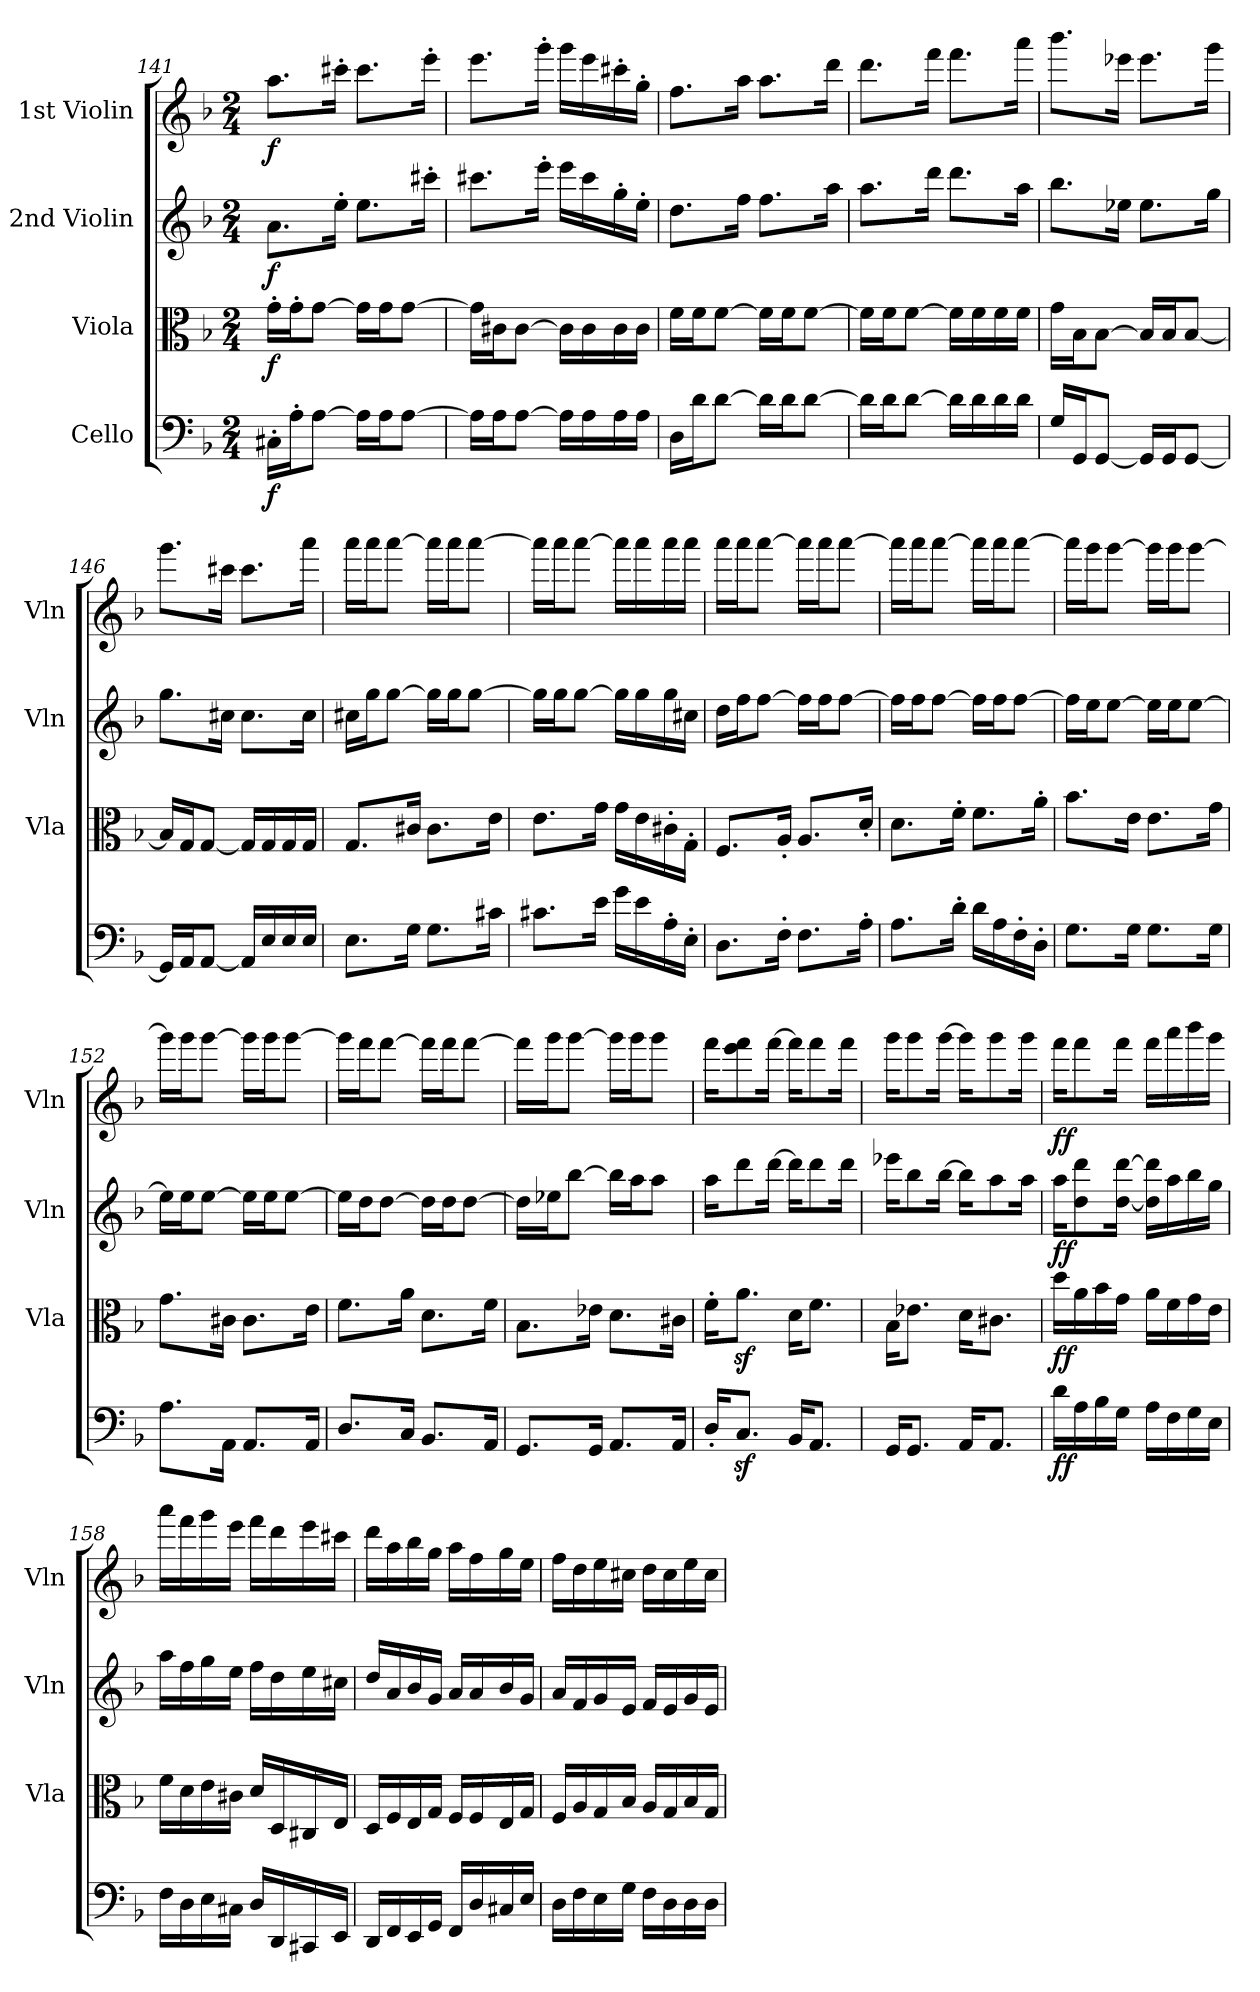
**kern	**dynam	**kern	**dynam	**kern	**dynam	**kern	**dynam
*part4	*part4	*part3	*part3	*part2	*part2	*part1	*part1
*staff4	*staff4	*staff3	*staff3	*staff2	*staff2	*staff1	*staff1
*I"Cello	*	*I"Viola	*	*I"2nd Violin	*	*I"1st Violin	*
*	*	*I'Vla	*	*I'Vln	*	*I'Vln	*
!!LO:LB:g=z
*clefF4	*	*clefC3	*	*clefG2	*	*clefG2	*
*k[b-]	*	*k[b-]	*	*k[b-]	*	*k[b-]	*
*F:	*	*F:	*	*F:	*	*F:	*
*M2/4	*	*M2/4	*	*M2/4	*	*M2/4	*
=141	=141	=141	=141	=141	=141	=141	=141
!	!LO:DY:b	!	!LO:DY:b	!	!LO:DY:b	!	!LO:DY:b
16C#X'\LL	f	16g'\LL	f	8.a\L	f	8.aa\L	f
16A'\J	.	16g'\J	.	.	.	.	.
[8A\J	.	[8g\J	.	.	.	.	.
.	.	.	.	16ee'\Jk	.	16ccc#X'\Jk	.
16A\LL]	.	16g\LL]	.	8.ee\L	.	8.ccc#\L	.
16A\J	.	16g\J	.	.	.	.	.
[8A\J	.	[8g\J	.	.	.	.	.
.	.	.	.	16ccc#X'\Jk	.	16eee'\Jk	.
=142	=142	=142	=142	=142	=142	=142	=142
16A\LL]	.	16g\LL]	.	8.ccc#X\L	.	8.eee\L	.
16A\J	.	16c#X\J	.	.	.	.	.
[8A\J	.	[8c#\J	.	.	.	.	.
.	.	.	.	16eee'\Jk	.	16ggg'\Jk	.
16A\LL]	.	16c#\LL]	.	16eee\LL	.	16ggg\LL	.
16A\	.	16c#\	.	16ccc#\	.	16eee\	.
16A\	.	16c#\	.	16gg'\	.	16ccc#X'\	.
16A\JJ	.	16c#\JJ	.	16ee'\JJ	.	16gg'\JJ	.
=143	=143	=143	=143	=143	=143	=143	=143
16D\LL	.	16f\LL	.	8.dd\L	.	8.ff\L	.
16d\J	.	16f\J	.	.	.	.	.
[8d\J	.	[8f\J	.	.	.	.	.
.	.	.	.	16ff\Jk	.	16aa\Jk	.
16d\LL]	.	16f\LL]	.	8.ff\L	.	8.aa\L	.
16d\J	.	16f\J	.	.	.	.	.
[8d\J	.	[8f\J	.	.	.	.	.
.	.	.	.	16aa\Jk	.	16ddd\Jk	.
=144	=144	=144	=144	=144	=144	=144	=144
16d\LL]	.	16f\LL]	.	8.aa\L	.	8.ddd\L	.
16d\J	.	16f\J	.	.	.	.	.
[8d\J	.	[8f\J	.	.	.	.	.
.	.	.	.	16ddd\Jk	.	16fff\Jk	.
16d\LL]	.	16f\LL]	.	8.ddd\L	.	8.fff\L	.
16d\	.	16f\	.	.	.	.	.
16d\	.	16f\	.	.	.	.	.
16d\JJ	.	16f\JJ	.	16aa\Jk	.	16aaa\Jk	.
!!LO:LB:g=z
=145	=145	=145	=145	=145	=145	=145	=145
16G/LL	.	16g\LL	.	8.bb-\L	.	8.bbb-\L	.
16GG/J	.	16B-\J	.	.	.	.	.
[8GG/J	.	[8B-\J	.	.	.	.	.
.	.	.	.	16ee-X\Jk	.	16eee-X\Jk	.
16GG/LL]	.	16B-/LL]	.	8.ee-\L	.	8.eee-\L	.
16GG/J	.	16B-/J	.	.	.	.	.
[8GG/J	.	[8B-/J	.	.	.	.	.
.	.	.	.	16gg\Jk	.	16ggg\Jk	.
=146	=146	=146	=146	=146	=146	=146	=146
16GG/LL]	.	16B-/LL]	.	8.gg\L	.	8.ggg\L	.
16AA/J	.	16G/J	.	.	.	.	.
[8AA/J	.	[8G/J	.	.	.	.	.
.	.	.	.	16cc#X\Jk	.	16ccc#X\Jk	.
16AA/LL]	.	16G/LL]	.	8.cc#\L	.	8.ccc#\L	.
16E/	.	16G/	.	.	.	.	.
16E/	.	16G/	.	.	.	.	.
16E/JJ	.	16G/JJ	.	16cc#\Jk	.	16aaa\Jk	.
=147	=147	=147	=147	=147	=147	=147	=147
8.E\L	.	8.G/L	.	16cc#X\LL	.	16aaa\LL	.
.	.	.	.	16gg\J	.	16aaa\J	.
.	.	.	.	[8gg\J	.	[8aaa\J	.
16G\Jk	.	16c#X/Jk	.	.	.	.	.
8.G\L	.	8.c#\L	.	16gg\LL]	.	16aaa\LL]	.
.	.	.	.	16gg\J	.	16aaa\J	.
.	.	.	.	[8gg\J	.	[8aaa\J	.
16c#X\Jk	.	16e\Jk	.	.	.	.	.
=148	=148	=148	=148	=148	=148	=148	=148
8.c#X\L	.	8.e\L	.	16gg\LL]	.	16aaa\LL]	.
.	.	.	.	16gg\J	.	16aaa\J	.
.	.	.	.	[8gg\J	.	[8aaa\J	.
16e\Jk	.	16g\Jk	.	.	.	.	.
16g\LL	.	16g\LL	.	16gg\LL]	.	16aaa\LL]	.
16e\	.	16e\	.	16gg\	.	16aaa\	.
16A'\	.	16c#X'\	.	16gg\	.	16aaa\	.
16E'\JJ	.	16G'\JJ	.	16cc#X\JJ	.	16aaa\JJ	.
!!LO:PB:g=z
=149	=149	=149	=149	=149	=149	=149	=149
8.D\L	.	8.F/L	.	16dd\LL	.	16aaa\LL	.
.	.	.	.	16ff\J	.	16aaa\J	.
.	.	.	.	[8ff\J	.	[8aaa\J	.
16F'\Jk	.	16A'/Jk	.	.	.	.	.
8.F\L	.	8.A/L	.	16ff\LL]	.	16aaa\LL]	.
.	.	.	.	16ff\J	.	16aaa\J	.
.	.	.	.	[8ff\J	.	[8aaa\J	.
16A'\Jk	.	16d'/Jk	.	.	.	.	.
=150	=150	=150	=150	=150	=150	=150	=150
8.A\L	.	8.d\L	.	16ff\LL]	.	16aaa\LL]	.
.	.	.	.	16ff\J	.	16aaa\J	.
.	.	.	.	[8ff\J	.	[8aaa\J	.
16d'\Jk	.	16f'\Jk	.	.	.	.	.
16d\LL	.	8.f\L	.	16ff\LL]	.	16aaa\LL]	.
16A\	.	.	.	16ff\J	.	16aaa\J	.
16F'\	.	.	.	[8ff\J	.	[8aaa\J	.
16D'\JJ	.	16a'\Jk	.	.	.	.	.
=151	=151	=151	=151	=151	=151	=151	=151
8.G\L	.	8.b-\L	.	16ff\LL]	.	16aaa\LL]	.
.	.	.	.	16ee\J	.	16ggg\J	.
.	.	.	.	[8ee\J	.	[8ggg\J	.
16G\Jk	.	16e\Jk	.	.	.	.	.
8.G\L	.	8.e\L	.	16ee\LL]	.	16ggg\LL]	.
.	.	.	.	16ee\J	.	16ggg\J	.
.	.	.	.	[8ee\J	.	[8ggg\J	.
16G\Jk	.	16g\Jk	.	.	.	.	.
=152	=152	=152	=152	=152	=152	=152	=152
8.A\L	.	8.g\L	.	16ee\LL]	.	16ggg\LL]	.
.	.	.	.	16ee\J	.	16ggg\J	.
.	.	.	.	[8ee\J	.	[8ggg\J	.
16AA\Jk	.	16c#X\Jk	.	.	.	.	.
8.AA/L	.	8.c#\L	.	16ee\LL]	.	16ggg\LL]	.
.	.	.	.	16ee\J	.	16ggg\J	.
.	.	.	.	[8ee\J	.	[8ggg\J	.
16AA/Jk	.	16e\Jk	.	.	.	.	.
=153	=153	=153	=153	=153	=153	=153	=153
8.D/L	.	8.f\L	.	16ee\LL]	.	16ggg\LL]	.
.	.	.	.	16dd\J	.	16fff\J	.
.	.	.	.	[8dd\J	.	[8fff\J	.
16C/Jk	.	16a\Jk	.	.	.	.	.
8.BB-/L	.	8.d\L	.	16dd\LL]	.	16fff\LL]	.
.	.	.	.	16dd\J	.	16fff\J	.
.	.	.	.	[8dd\J	.	[8fff\J	.
16AA/Jk	.	16f\Jk	.	.	.	.	.
!!LO:LB:g=z
=154	=154	=154	=154	=154	=154	=154	=154
8.GG/L	.	8.B-\L	.	16dd\LL]	.	16fff\LL]	.
.	.	.	.	16ee-X\J	.	16ggg\J	.
.	.	.	.	[8bb-\J	.	[8ggg\J	.
16GG/Jk	.	16e-X\Jk	.	.	.	.	.
8.AA/L	.	8.d\L	.	16bb-\LL]	.	16ggg\LL]	.
.	.	.	.	16aa\J	.	16ggg\J	.
.	.	.	.	8aa\J	.	8ggg\J	.
16AA/Jk	.	16c#X\Jk	.	.	.	.	.
=155	=155	=155	=155	=155	=155	=155	=155
16D'/KL	.	16f'\KL	.	16aa\KL	.	16fff\KL	.
8.Cz</J	.	8.az<\J	.	8ddd\	.	8eee\ 8fff\	.
.	.	.	.	[16ddd\Jk	.	[16fff\Jk	.
16BB-/KL	.	16d\KL	.	16ddd\KL]	.	16fff\KL]	.
8.AA/J	.	8.f\J	.	8ddd\	.	8fff\	.
.	.	.	.	16ddd\Jk	.	16fff\Jk	.
=156	=156	=156	=156	=156	=156	=156	=156
16GG/KL	.	16B-\KL	.	16eee-X\KL	.	16ggg\KL	.
8.GG/J	.	8.e-X\J	.	8bb-\	.	8ggg\	.
.	.	.	.	[16bb-\Jk	.	[16ggg\Jk	.
16AA/KL	.	16d\KL	.	16bb-\KL]	.	16ggg\KL]	.
8.AA/J	.	8.c#X\J	.	8aa\	.	8ggg\	.
.	.	.	.	16aa\Jk	.	16ggg\Jk	.
=157	=157	=157	=157	=157	=157	=157	=157
!	!LO:DY:b	!	!LO:DY:b	!	!LO:DY:b	!	!LO:DY:b
16d\LL	ff	16dd\LL	ff	16aa\KL	ff	16fff\KL	ff
16A\	.	16a\	.	8dd\ 8ddd\	.	8fff\	.
16B-\	.	16b-\	.	.	.	.	.
16G\JJ	.	16g\JJ	.	[16dd\ [16ddd\Jk	.	16fff\Jk	.
16A\LL	.	16a\LL	.	16dd\] 16ddd\]LL	.	16fff\LL	.
16F\	.	16f\	.	16aa\	.	16aaa\	.
16G\	.	16g\	.	16bb-\	.	16bbb-\	.
16E\JJ	.	16e\JJ	.	16gg\JJ	.	16ggg\JJ	.
!!LO:PB:g=z
=158	=158	=158	=158	=158	=158	=158	=158
16F\LL	.	16f\LL	.	16aa\LL	.	16aaa\LL	.
16D\	.	16d\	.	16ff\	.	16fff\	.
16E\	.	16e\	.	16gg\	.	16ggg\	.
16C#X\JJ	.	16c#X\JJ	.	16ee\JJ	.	16eee\JJ	.
16D/LL	.	16d/LL	.	16ff\LL	.	16fff\LL	.
16DD/	.	16D/	.	16dd\	.	16ddd\	.
16CC#X/	.	16C#X/	.	16ee\	.	16eee\	.
16EE/JJ	.	16E/JJ	.	16cc#X\JJ	.	16ccc#X\JJ	.
=159	=159	=159	=159	=159	=159	=159	=159
16DD/LL	.	16D/LL	.	16dd/LL	.	16ddd\LL	.
16FF/	.	16F/	.	16a/	.	16aa\	.
16EE/	.	16E/	.	16b-/	.	16bb-\	.
16GG/JJ	.	16G/JJ	.	16g/JJ	.	16gg\JJ	.
16FF/LL	.	16F/LL	.	16a/LL	.	16aa\LL	.
16D/	.	16F/	.	16a/	.	16ff\	.
16C#X/	.	16E/	.	16b-/	.	16gg\	.
16E/JJ	.	16G/JJ	.	16g/JJ	.	16ee\JJ	.
=160	=160	=160	=160	=160	=160	=160	=160
16D\LL	.	16F/LL	.	16a/LL	.	16ff\LL	.
16F\	.	16A/	.	16f/	.	16dd\	.
16E\	.	16G/	.	16g/	.	16ee\	.
16G\JJ	.	16B-/JJ	.	16e/JJ	.	16cc#X\JJ	.
16F\LL	.	16A/LL	.	16f/LL	.	16dd\LL	.
16D\	.	16G/	.	16e/	.	16cc#\	.
16D\	.	16B-/	.	16g/	.	16ee\	.
16D\JJ	.	16G/JJ	.	16e/JJ	.	16cc#\JJ	.
=	=	=	=	=	=	=	=
*-	*-	*-	*-	*-	*-	*-	*-
